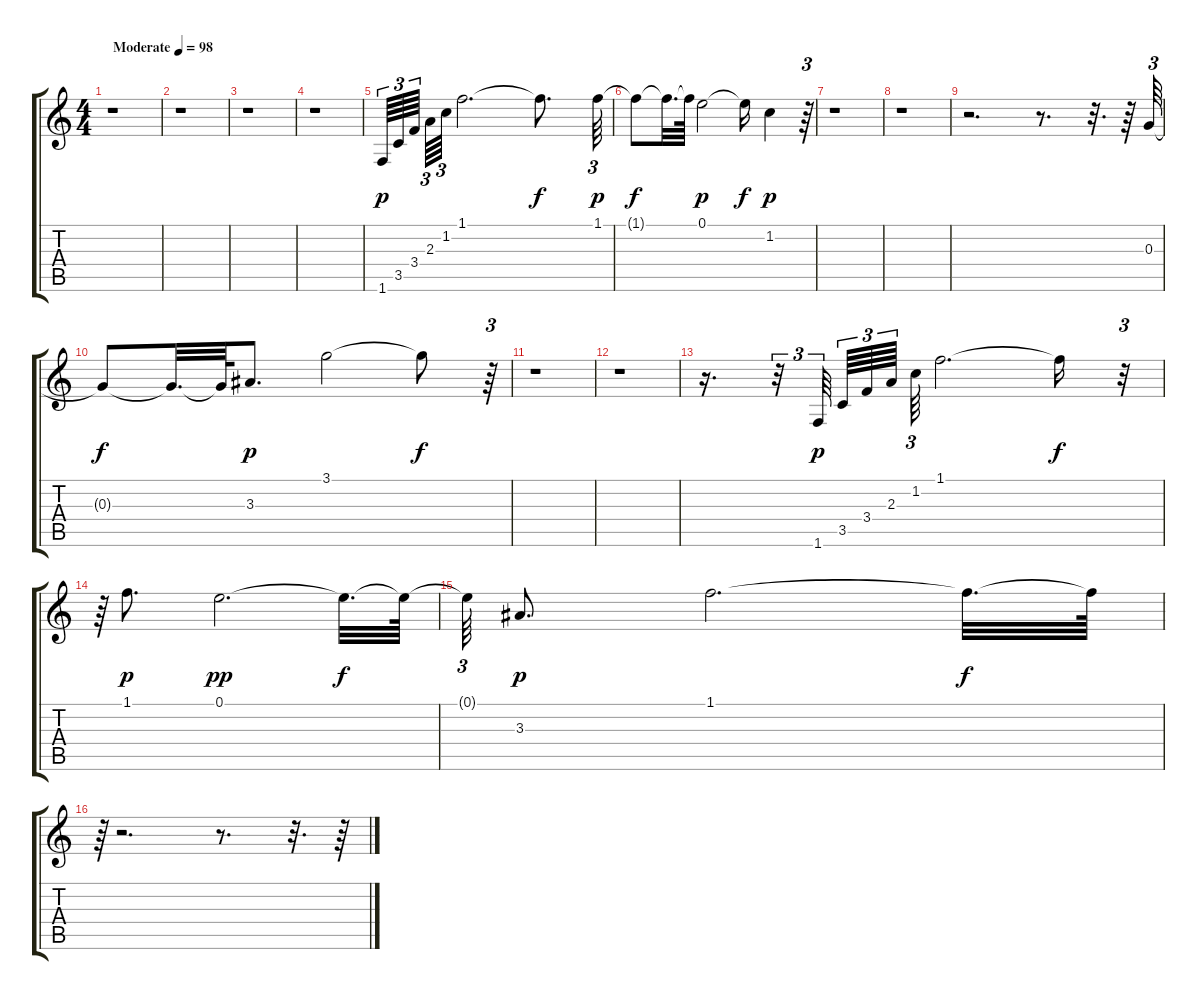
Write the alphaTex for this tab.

\track "" {instrument electricguitarclean}
\staff {score tabs}
\tuning (E4 B3 G3 D3 A2 E2) {hide}
\ts (4 4)
\tempo (98 "Moderate")
\clef g2
\ks c
r.1{dy p instrument electricguitarclean} |
r.1 |
r.1 |
r.1 |
1.6.64{tu (3 2)} 3.5.64{tu (3 2)} 3.4.64{tu (3 2)} 2.3.64{tu (3 2)} 1.2.64{tu (3 2)} 1.1.2{d} 1.1{t}.8{d dy f} 1.1.64{tu (3 2) dy p} |
1.1{t}.8{dy f} 1.1{t}.32{d} 1.1{t}.64 0.1.2{dy p} 0.1{t}.16{dy f} 1.2.4{dy p} r.64{tu (3 2)} |
r.1 |
r.1 |
r.2{d} r.8{d} r.32{d} r.64 0.3.64{tu (3 2)} |
0.3{t}.8{dy f} 0.3{t}.32{d} 0.3{t}.64 3.3.8{d dy p} 3.1.2 3.1{t}.8{dy f} r.64{tu (3 2)} |
r.1 |
r.1 |
r.16{d} r.32{tu (3 2)} 1.6.64{tu (3 2) dy p} 3.5.64{tu (3 2)} 3.4.64{tu (3 2)} 2.3.64{tu (3 2)} 1.2.64{tu (3 2)} 1.1.2{d} 1.1{t}.16{dy f} r.32{tu (3 2)} |
r.64{tu (3 2)} 1.1.8{d dy p} 0.1.2{d dy pp} 0.1{t}.32{d dy f} 0.1{t}.64 |
0.1{t}.64{tu (3 2)} 3.3.8{d dy p} 1.1.2{d} 1.1{t}.32{d dy f} 1.1{t}.64 |
r.64{tu (3 2)} r.2{d} r.8{d} r.32{d} r.64
